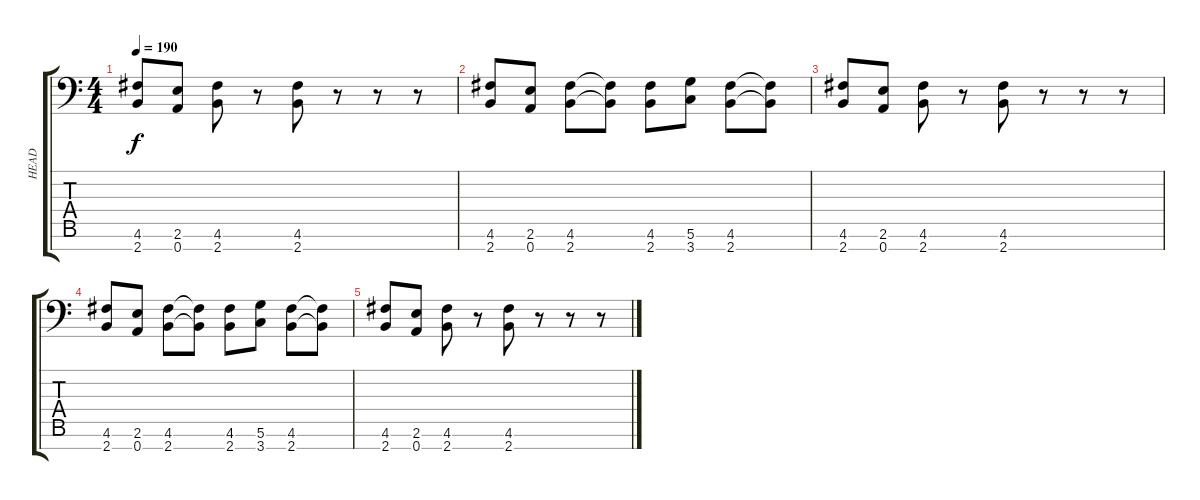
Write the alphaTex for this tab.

\track ("HEAD" "HEAD") {instrument distortionguitar}
\staff {score tabs}
\tuning (D4 A3 F3 C3 G2 D2 A1) {hide}
\ts (4 4)
\tempo 190
\clef f4
\ks c
(4.6 2.7).8{dy f} (2.6 0.7).8 (4.6 2.7).8 r.8 (4.6 2.7).8 r.8 r.8 r.8 |
(4.6 2.7).8 (2.6 0.7).8 (4.6 2.7).8 (4.6{t} 2.7{t}).8 (4.6 2.7).8 (5.6 3.7).8 (4.6 2.7).8 (4.6{t} 2.7{t}).8 |
(4.6 2.7).8 (2.6 0.7).8 (4.6 2.7).8 r.8 (4.6 2.7).8 r.8 r.8 r.8 |
(4.6 2.7).8 (2.6 0.7).8 (4.6 2.7).8 (4.6{t} 2.7{t}).8 (4.6 2.7).8 (5.6 3.7).8 (4.6 2.7).8 (4.6{t} 2.7{t}).8 |
(4.6 2.7).8 (2.6 0.7).8 (4.6 2.7).8 r.8 (4.6 2.7).8 r.8 r.8 r.8
